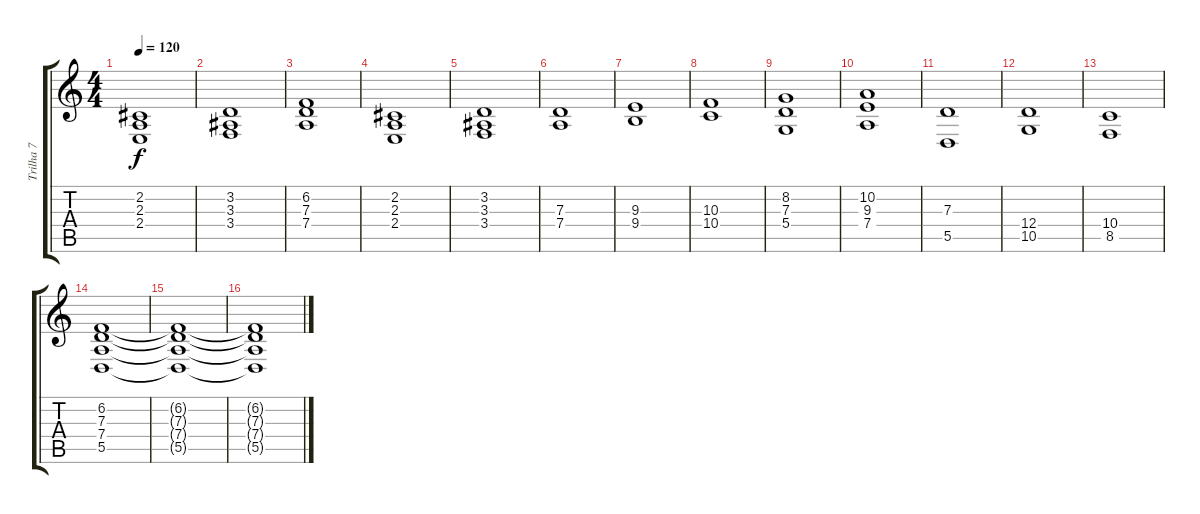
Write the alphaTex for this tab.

\track ("Trilha 7" "Trilha 7") {instrument choiraahs}
\staff {score tabs}
\tuning (E4 B3 G3 D3 A2 E2) {hide}
\ts (4 4)
\tempo 120
\clef g2
\ks c
(2.2 2.3 2.4).1{dy f} |
(3.2 3.3 3.4).1 |
(6.2 7.3 7.4).1 |
(2.2 2.3 2.4).1 |
(3.2 3.3 3.4).1 |
(7.3 7.4).1 |
(9.3 9.4).1 |
(10.3 10.4).1 |
(8.2 7.3 5.4).1 |
(10.2 9.3 7.4).1 |
(7.3 5.5).1 |
(12.4 10.5).1 |
(10.4 8.5).1 |
(6.2 7.3 7.4 5.5).1 |
(6.2{t} 7.3{t} 7.4{t} 5.5{t}).1 |
(6.2{t} 7.3{t} 7.4{t} 5.5{t}).1
